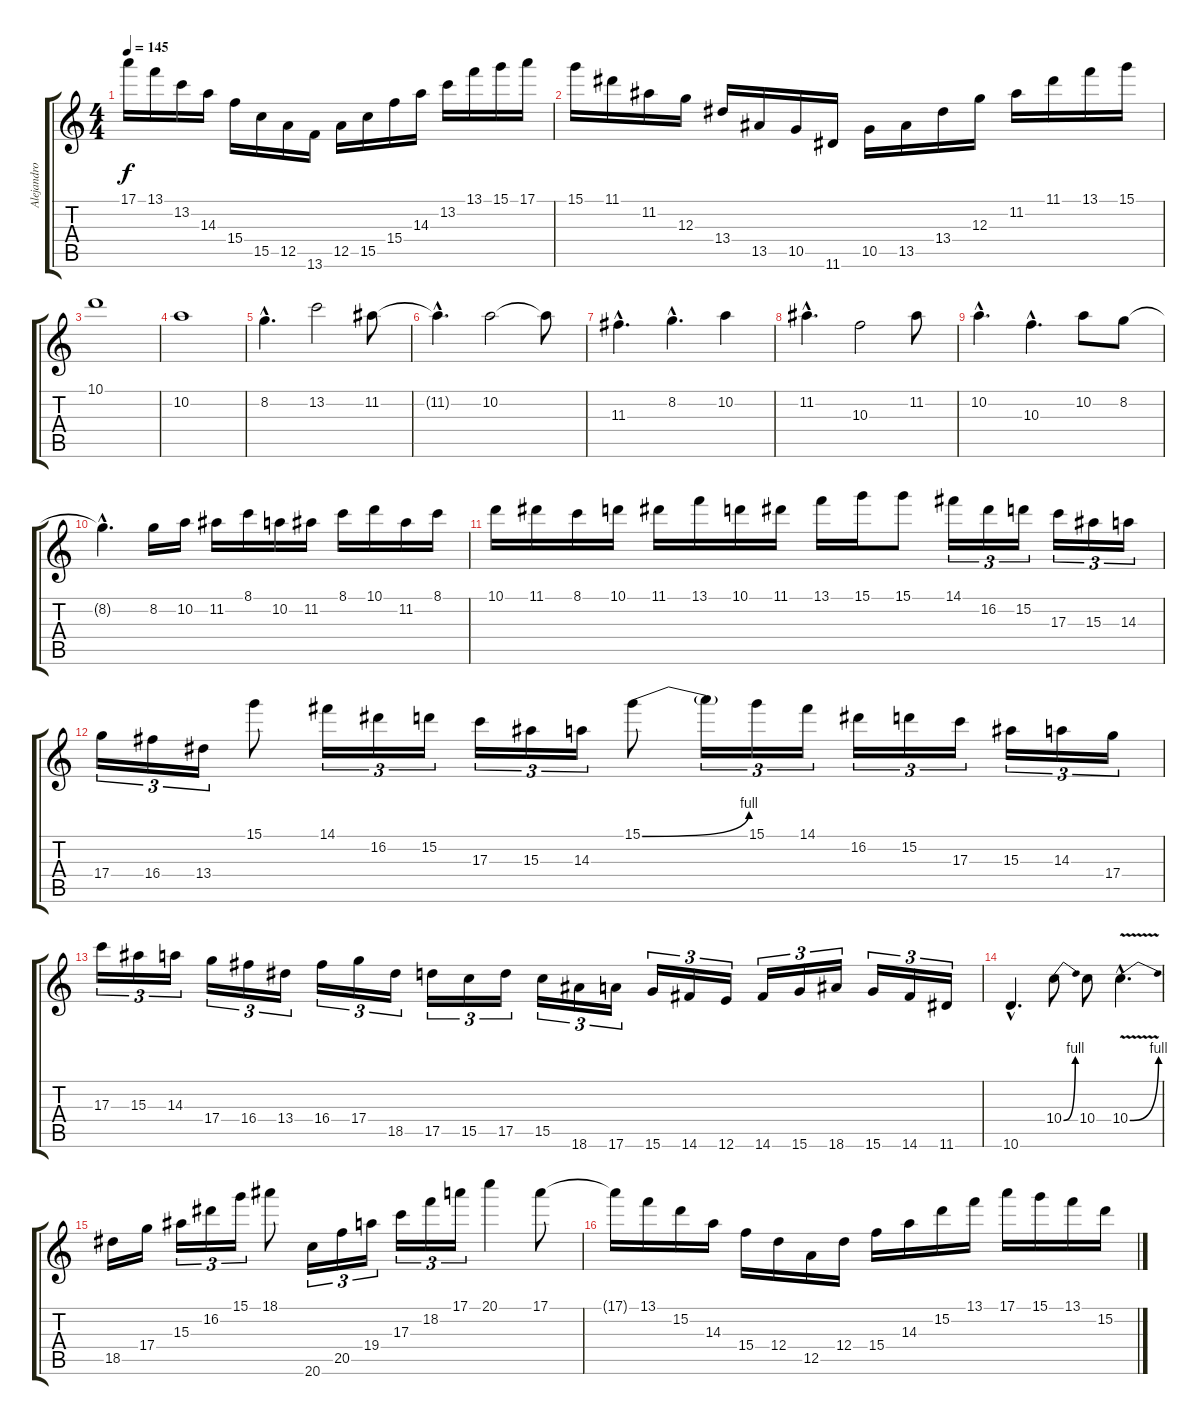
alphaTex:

\track ("Alejandro Silva" "Alejandro ") {instrument distortionguitar}
\staff {score tabs}
\tuning (E4 B3 G3 D3 A2 E2) {hide}
\ts (4 4)
\tempo 145
\clef g2
\ks c
17.1.16{dy f} 13.1.16 13.2.16 14.3.16 15.4.16 15.5.16 12.5.16 13.6.16 12.5.16 15.5.16 15.4.16 14.3.16 13.2.16 13.1.16 15.1.16 17.1.16 |
15.1.16 11.1.16 11.2.16 12.3.16 13.4.16 13.5.16 10.5.16 11.6.16 10.5.16 13.5.16 13.4.16 12.3.16 11.2.16 11.1.16 13.1.16 15.1.16 |
10.1.1 |
10.2.1 |
8.2{hac}.4{d} 13.2.2 11.2.8 |
11.2{hac t}.4{d} 10.2.2 10.2{t}.8 |
11.3{hac}.4{d} 8.2{hac}.4{d} 10.2.4 |
11.2{hac}.4{d} 10.3.2 11.2.8 |
10.2{hac}.4{d} 10.3{hac}.4{d} 10.2.8 8.2.8 |
8.2{hac t}.4{d} 8.2.16 10.2.16 11.2.16 8.1.16 10.2.16 11.2.16 8.1.16 10.1.16 11.2.16 8.1.16 |
10.1.16 11.1.16 8.1.16 10.1.16 11.1.16 13.1.16 10.1.16 11.1.16 13.1.16 15.1.16 15.1.8 14.1.16{tu (3 2)} 16.2.16{tu (3 2)} 15.2.16{tu (3 2)} 17.3.16{tu (3 2)} 15.3.16{tu (3 2)} 14.3.16{tu (3 2)} |
17.4.16{tu (3 2)} 16.4.16{tu (3 2)} 13.4.16{tu (3 2)} 15.1.8 14.1.16{tu (3 2)} 16.2.16{tu (3 2)} 15.2.16{tu (3 2)} 17.3.16{tu (3 2)} 15.3.16{tu (3 2)} 14.3.16{tu (3 2)} 15.1{be (bend 0 0 60 4)}.8 15.1{t}.16{tu (3 2)} 15.1.16{tu (3 2)} 14.1.16{tu (3 2)} 16.2.16{tu (3 2)} 15.2.16{tu (3 2)} 17.3.16{tu (3 2)} 15.3.16{tu (3 2)} 14.3.16{tu (3 2)} 17.4.16{tu (3 2)} |
17.3.16{tu (3 2)} 15.3.16{tu (3 2)} 14.3.16{tu (3 2)} 17.4.16{tu (3 2)} 16.4.16{tu (3 2)} 13.4.16{tu (3 2)} 16.4.16{tu (3 2)} 17.4.16{tu (3 2)} 18.5.16{tu (3 2)} 17.5.16{tu (3 2)} 15.5.16{tu (3 2)} 17.5.16{tu (3 2)} 15.5.16{tu (3 2)} 18.6.16{tu (3 2)} 17.6.16{tu (3 2)} 15.6.16{tu (3 2)} 14.6.16{tu (3 2)} 12.6.16{tu (3 2)} 14.6.16{tu (3 2)} 15.6.16{tu (3 2)} 18.6.16{tu (3 2)} 15.6.16{tu (3 2)} 14.6.16{tu (3 2)} 11.6.16{tu (3 2)} |
10.6{hac}.4{d} 10.4{be (bend 0 0 60 4)}.8 10.4.8 10.4{be (bend 0 0 60 4) v hac}.4{d} |
18.5.16 17.4.16 15.3.16{tu (3 2)} 16.2.16{tu (3 2)} 15.1.16{tu (3 2)} 18.1.8 20.6.16{tu (3 2)} 20.5.16{tu (3 2)} 19.4.16{tu (3 2)} 17.3.16{tu (3 2)} 18.2.16{tu (3 2)} 17.1.16{tu (3 2)} 20.1.4 17.1.8 |
17.1{t}.16 13.1.16 15.2.16 14.3.16 15.4.16 12.4.16 12.5.16 12.4.16 15.4.16 14.3.16 15.2.16 13.1.16 17.1.16 15.1.16 13.1.16 15.2.16
